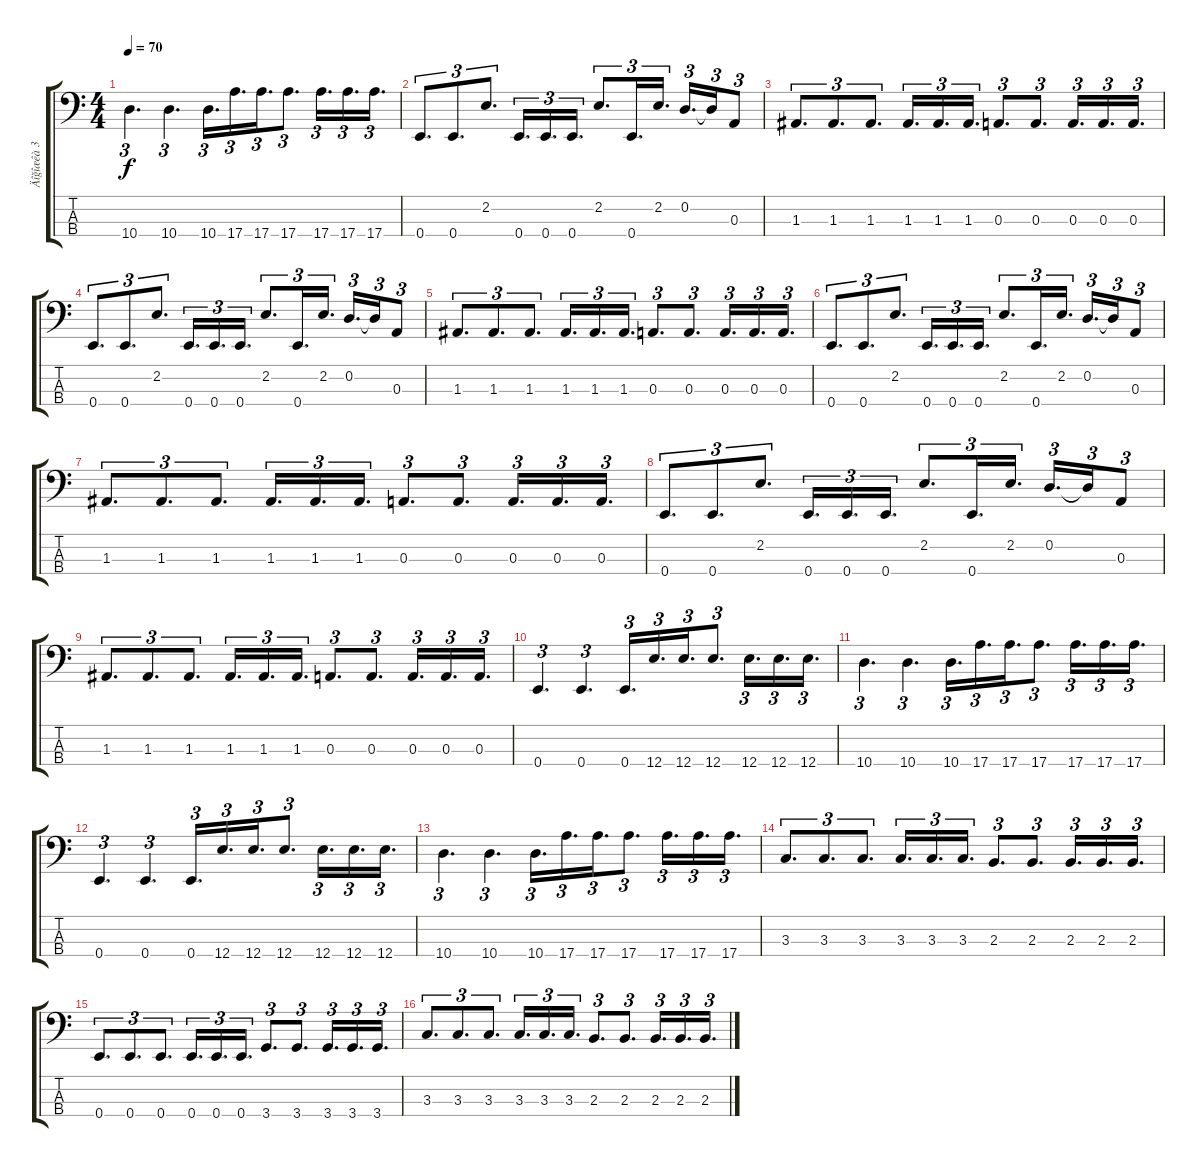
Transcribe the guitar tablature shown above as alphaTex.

\track ("Äîğîæêà 3" "Äîğîæêà 3") {instrument electricbassfinger}
\staff {score tabs}
\tuning (G2 D2 A1 E1) {hide}
\ts (4 4)
\tempo 70
\clef f4
\ks c
10.4.4{d tu (3 2) dy f} 10.4.4{d tu (3 2)} 10.4.16{d tu (3 2)} 17.4.16{d tu (3 2)} 17.4.16{d tu (3 2)} 17.4.8{d tu (3 2)} 17.4.16{d tu (3 2)} 17.4.16{d tu (3 2)} 17.4.16{d tu (3 2)} |
0.4.8{d tu (3 2)} 0.4.8{d tu (3 2)} 2.2.8{d tu (3 2)} 0.4.16{d tu (3 2)} 0.4.16{d tu (3 2)} 0.4.16{d tu (3 2)} 2.2.8{d tu (3 2)} 0.4.16{d tu (3 2)} 2.2.16{d tu (3 2)} 0.2.16{d tu (3 2)} 0.2{t}.16{tu (3 2)} 0.3.8{tu (3 2)} |
1.3.8{d tu (3 2)} 1.3.8{d tu (3 2)} 1.3.8{d tu (3 2)} 1.3.16{d tu (3 2)} 1.3.16{d tu (3 2)} 1.3.16{d tu (3 2)} 0.3.8{d tu (3 2)} 0.3.8{d tu (3 2)} 0.3.16{d tu (3 2)} 0.3.16{d tu (3 2)} 0.3.16{d tu (3 2)} |
0.4.8{d tu (3 2)} 0.4.8{d tu (3 2)} 2.2.8{d tu (3 2)} 0.4.16{d tu (3 2)} 0.4.16{d tu (3 2)} 0.4.16{d tu (3 2)} 2.2.8{d tu (3 2)} 0.4.16{d tu (3 2)} 2.2.16{d tu (3 2)} 0.2.16{d tu (3 2)} 0.2{t}.16{tu (3 2)} 0.3.8{tu (3 2)} |
1.3.8{d tu (3 2)} 1.3.8{d tu (3 2)} 1.3.8{d tu (3 2)} 1.3.16{d tu (3 2)} 1.3.16{d tu (3 2)} 1.3.16{d tu (3 2)} 0.3.8{d tu (3 2)} 0.3.8{d tu (3 2)} 0.3.16{d tu (3 2)} 0.3.16{d tu (3 2)} 0.3.16{d tu (3 2)} |
0.4.8{d tu (3 2)} 0.4.8{d tu (3 2)} 2.2.8{d tu (3 2)} 0.4.16{d tu (3 2)} 0.4.16{d tu (3 2)} 0.4.16{d tu (3 2)} 2.2.8{d tu (3 2)} 0.4.16{d tu (3 2)} 2.2.16{d tu (3 2)} 0.2.16{d tu (3 2)} 0.2{t}.16{tu (3 2)} 0.3.8{tu (3 2)} |
1.3.8{d tu (3 2)} 1.3.8{d tu (3 2)} 1.3.8{d tu (3 2)} 1.3.16{d tu (3 2)} 1.3.16{d tu (3 2)} 1.3.16{d tu (3 2)} 0.3.8{d tu (3 2)} 0.3.8{d tu (3 2)} 0.3.16{d tu (3 2)} 0.3.16{d tu (3 2)} 0.3.16{d tu (3 2)} |
0.4.8{d tu (3 2)} 0.4.8{d tu (3 2)} 2.2.8{d tu (3 2)} 0.4.16{d tu (3 2)} 0.4.16{d tu (3 2)} 0.4.16{d tu (3 2)} 2.2.8{d tu (3 2)} 0.4.16{d tu (3 2)} 2.2.16{d tu (3 2)} 0.2.16{d tu (3 2)} 0.2{t}.16{tu (3 2)} 0.3.8{tu (3 2)} |
1.3.8{d tu (3 2)} 1.3.8{d tu (3 2)} 1.3.8{d tu (3 2)} 1.3.16{d tu (3 2)} 1.3.16{d tu (3 2)} 1.3.16{d tu (3 2)} 0.3.8{d tu (3 2)} 0.3.8{d tu (3 2)} 0.3.16{d tu (3 2)} 0.3.16{d tu (3 2)} 0.3.16{d tu (3 2)} |
0.4.4{d tu (3 2)} 0.4.4{d tu (3 2)} 0.4.16{d tu (3 2)} 12.4.16{d tu (3 2)} 12.4.16{d tu (3 2)} 12.4.8{d tu (3 2)} 12.4.16{d tu (3 2)} 12.4.16{d tu (3 2)} 12.4.16{d tu (3 2)} |
10.4.4{d tu (3 2)} 10.4.4{d tu (3 2)} 10.4.16{d tu (3 2)} 17.4.16{d tu (3 2)} 17.4.16{d tu (3 2)} 17.4.8{d tu (3 2)} 17.4.16{d tu (3 2)} 17.4.16{d tu (3 2)} 17.4.16{d tu (3 2)} |
0.4.4{d tu (3 2)} 0.4.4{d tu (3 2)} 0.4.16{d tu (3 2)} 12.4.16{d tu (3 2)} 12.4.16{d tu (3 2)} 12.4.8{d tu (3 2)} 12.4.16{d tu (3 2)} 12.4.16{d tu (3 2)} 12.4.16{d tu (3 2)} |
10.4.4{d tu (3 2)} 10.4.4{d tu (3 2)} 10.4.16{d tu (3 2)} 17.4.16{d tu (3 2)} 17.4.16{d tu (3 2)} 17.4.8{d tu (3 2)} 17.4.16{d tu (3 2)} 17.4.16{d tu (3 2)} 17.4.16{d tu (3 2)} |
3.3.8{d tu (3 2)} 3.3.8{d tu (3 2)} 3.3.8{d tu (3 2)} 3.3.16{d tu (3 2)} 3.3.16{d tu (3 2)} 3.3.16{d tu (3 2)} 2.3.8{d tu (3 2)} 2.3.8{d tu (3 2)} 2.3.16{d tu (3 2)} 2.3.16{d tu (3 2)} 2.3.16{d tu (3 2)} |
0.4.8{d tu (3 2)} 0.4.8{d tu (3 2)} 0.4.8{d tu (3 2)} 0.4.16{d tu (3 2)} 0.4.16{d tu (3 2)} 0.4.16{d tu (3 2)} 3.4.8{d tu (3 2)} 3.4.8{d tu (3 2)} 3.4.16{d tu (3 2)} 3.4.16{d tu (3 2)} 3.4.16{d tu (3 2)} |
3.3.8{d tu (3 2)} 3.3.8{d tu (3 2)} 3.3.8{d tu (3 2)} 3.3.16{d tu (3 2)} 3.3.16{d tu (3 2)} 3.3.16{d tu (3 2)} 2.3.8{d tu (3 2)} 2.3.8{d tu (3 2)} 2.3.16{d tu (3 2)} 2.3.16{d tu (3 2)} 2.3.16{d tu (3 2)}
